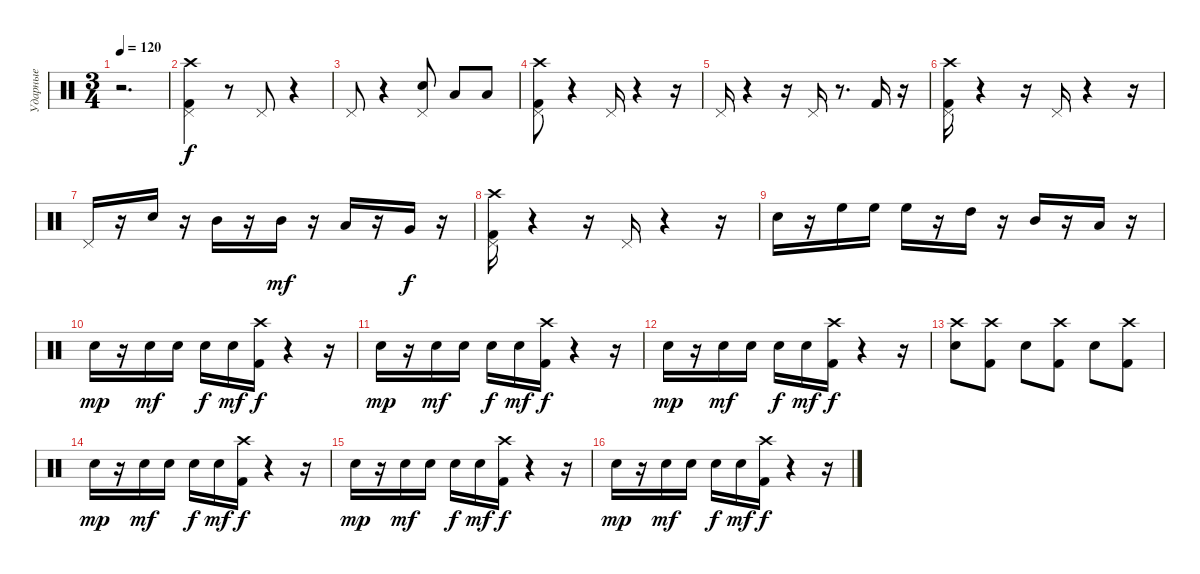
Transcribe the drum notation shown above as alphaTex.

\track ("Ударные" "Ударные") {instrument percussion}
\staff {score}
\articulation defaults
\ts (3 4)
\tempo 120
\clef neutral
\ks c
r.2{d dy f} |
("Pedal Hi-Hat (hit)" "Kick (hit) 2" "Crash high (hit)").4{volume 15 balance 8} r.8 "Pedal Hi-Hat (hit)".8 r.4 |
"Pedal Hi-Hat (hit)".8 r.4 ("Pedal Hi-Hat (hit)" "Snare (hit) 2").8 "Low Tom (hit)".8 "Low Tom (hit)".8 |
("Pedal Hi-Hat (hit)" "Kick (hit) 2" "Crash high (hit)").8 r.4 "Pedal Hi-Hat (hit)".16 r.4 r.16 |
"Pedal Hi-Hat (hit)".16 r.4 r.16 "Pedal Hi-Hat (hit)".16 r.8{d} "Kick (hit) 2".16 r.16 |
("Pedal Hi-Hat (hit)" "Crash high (hit)" "Kick (hit) 2").16 r.4 r.16 "Pedal Hi-Hat (hit)".16 r.4 r.16 |
"Pedal Hi-Hat (hit)".16 r.16 "Snare (hit) 2".16 r.16 "Mid Tom (hit)".16 r.16 "Mid Tom (hit)".16{dy mf} r.16 "Low Tom (hit)".16 r.16 "Very Low Tom (hit)".16{dy f} r.16 |
("Pedal Hi-Hat (hit)" "Kick (hit) 2" "Crash high (hit)").16 r.4 r.16 "Pedal Hi-Hat (hit)".16 r.4 r.16 |
"Snare (hit) 2".16 r.16 "High Floor Tom (hit)".16 "High Floor Tom (hit)".16 "High Floor Tom (hit)".16 r.16 "High Tom (hit)".16 r.16 "Mid Tom (hit)".16 r.16 "Low Tom (hit)".16 r.16 |
"Snare (hit) 2".16{dy mp} r.16 "Snare (hit) 2".16{dy mf} "Snare (hit) 2".16 "Snare (hit) 2".16{dy f} "Snare (hit) 2".16{dy mf} ("Crash high (hit)" "Kick (hit) 2").16{dy f} r.4 r.16 |
"Snare (hit) 2".16{dy mp} r.16 "Snare (hit) 2".16{dy mf} "Snare (hit) 2".16 "Snare (hit) 2".16{dy f} "Snare (hit) 2".16{dy mf} ("Crash high (hit)" "Kick (hit) 2").16{dy f} r.4 r.16 |
"Snare (hit) 2".16{dy mp} r.16 "Snare (hit) 2".16{dy mf} "Snare (hit) 2".16 "Snare (hit) 2".16{dy f} "Snare (hit) 2".16{dy mf} ("Crash high (hit)" "Kick (hit) 2").16{dy f} r.4 r.16 |
("Crash high (hit)" "Snare (hit) 2").8 ("Crash high (hit)" "Kick (hit) 2").8 "Snare (hit) 2".8 ("Crash high (hit)" "Kick (hit) 2").8 "Snare (hit) 2".8 ("Crash high (hit)" "Kick (hit) 2").8 |
"Snare (hit) 2".16{dy mp} r.16 "Snare (hit) 2".16{dy mf} "Snare (hit) 2".16 "Snare (hit) 2".16{dy f} "Snare (hit) 2".16{dy mf} ("Crash high (hit)" "Kick (hit) 2").16{dy f} r.4 r.16 |
"Snare (hit) 2".16{dy mp} r.16 "Snare (hit) 2".16{dy mf} "Snare (hit) 2".16 "Snare (hit) 2".16{dy f} "Snare (hit) 2".16{dy mf} ("Crash high (hit)" "Kick (hit) 2").16{dy f} r.4 r.16 |
"Snare (hit) 2".16{dy mp} r.16 "Snare (hit) 2".16{dy mf} "Snare (hit) 2".16 "Snare (hit) 2".16{dy f} "Snare (hit) 2".16{dy mf} ("Crash high (hit)" "Kick (hit) 2").16{dy f} r.4 r.16
